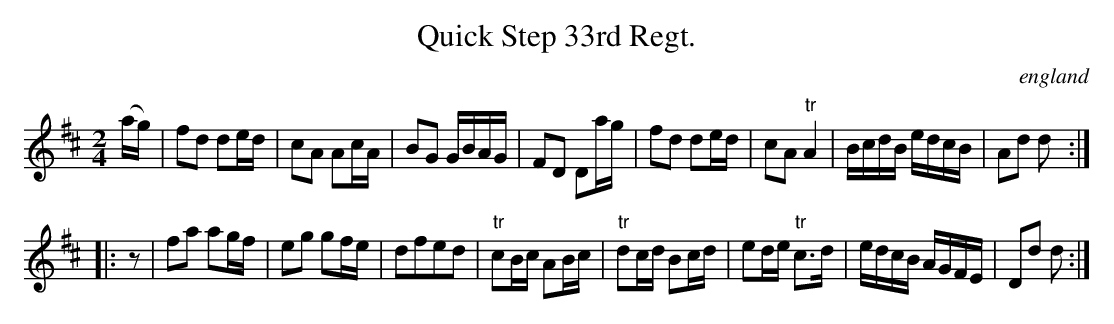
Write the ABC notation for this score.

X:1
T:Quick Step 33rd Regt.
O:england
M:2/4
K:D
(ag)|\
f2d2 d2ed| c2A2 A2cA| B2G2 GBAG| F2D2 D2ag|\
f2d2 d2ed| c2A2 "tr"A4| BcdB edcB| A2d2 d2::
z2|\
f2a2 a2gf| e2g2 g2fe| d2f2e2d2| "tr"c2Bc A2Bc| \
"tr"d2cd B2cd| e2de "tr"c3d| edcB AGFE| D2d2 d2:|
